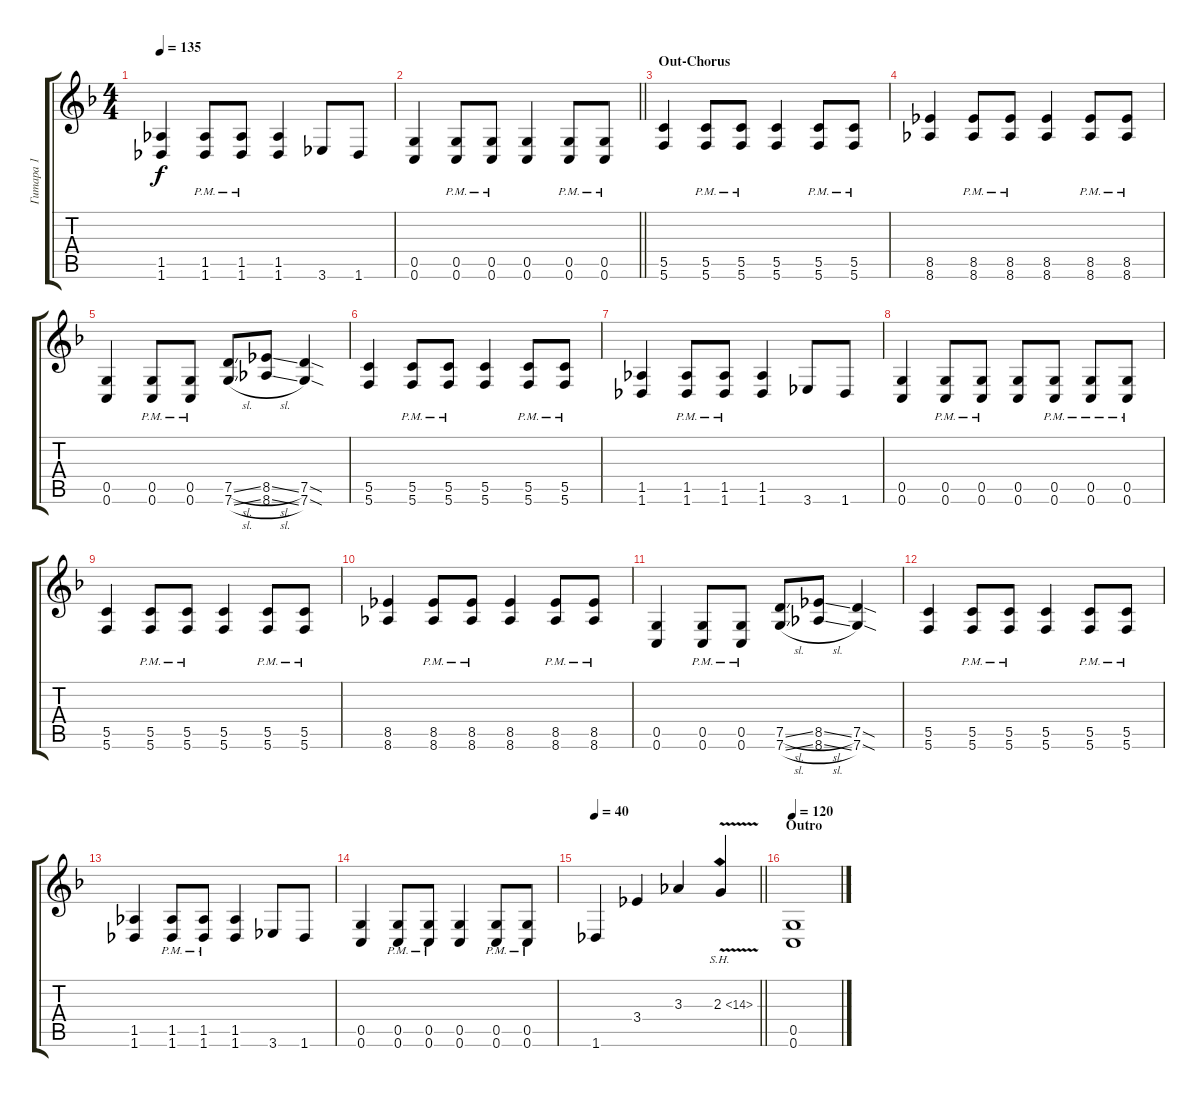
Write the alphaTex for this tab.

\track ("Гитара 1" "Гитара 1") {instrument distortionguitar}
\staff {score tabs}
\tuning (D4 A3 F3 C3 G2 C2) {hide}
\ts (4 4)
\tempo 135
\clef g2
\ks dminor
(1.5 1.6).4{dy f} (1.5{pm} 1.6{pm}).8 (1.5{pm} 1.6{pm}).8 (1.5 1.6).4 3.6.8 1.6.8 |
\barLineRight lightlight
(0.5 0.6).4 (0.5{pm} 0.6{pm}).8 (0.5{pm} 0.6{pm}).8 (0.5 0.6).4 (0.5{pm} 0.6{pm}).8 (0.5{pm} 0.6{pm}).8 |
\section ("" "Out-Chorus")
(5.5 5.6).4 (5.5{pm} 5.6{pm}).8 (5.5{pm} 5.6{pm}).8 (5.5 5.6).4 (5.5{pm} 5.6{pm}).8 (5.5{pm} 5.6{pm}).8 |
(8.5 8.6).4 (8.5{pm} 8.6{pm}).8 (8.5{pm} 8.6{pm}).8 (8.5 8.6).4 (8.5{pm} 8.6{pm}).8 (8.5{pm} 8.6{pm}).8 |
(0.5 0.6).4 (0.5{pm} 0.6{pm}).8 (0.5{pm} 0.6{pm}).8 (7.5{sl} 7.6{sl}).8 (8.5{sl} 8.6{sl}).8 (7.5{sod} 7.6{sod}).4 |
(5.5 5.6).4 (5.5{pm} 5.6{pm}).8 (5.5{pm} 5.6{pm}).8 (5.5 5.6).4 (5.5{pm} 5.6{pm}).8 (5.5{pm} 5.6{pm}).8 |
(1.5 1.6).4 (1.5{pm} 1.6{pm}).8 (1.5{pm} 1.6{pm}).8 (1.5 1.6).4 3.6.8 1.6.8 |
(0.5 0.6).4 (0.5{pm} 0.6{pm}).8 (0.5{pm} 0.6{pm}).8 (0.5 0.6).8 (0.5{pm} 0.6{pm}).8 (0.5{pm} 0.6{pm}).8 (0.5{pm} 0.6{pm}).8 |
(5.5 5.6).4 (5.5{pm} 5.6{pm}).8 (5.5{pm} 5.6{pm}).8 (5.5 5.6).4 (5.5{pm} 5.6{pm}).8 (5.5{pm} 5.6{pm}).8 |
(8.5 8.6).4 (8.5{pm} 8.6{pm}).8 (8.5{pm} 8.6{pm}).8 (8.5 8.6).4 (8.5{pm} 8.6{pm}).8 (8.5{pm} 8.6{pm}).8 |
(0.5 0.6).4 (0.5{pm} 0.6{pm}).8 (0.5{pm} 0.6{pm}).8 (7.5{sl} 7.6{sl}).8 (8.5{sl} 8.6{sl}).8 (7.5{sod} 7.6{sod}).4 |
(5.5 5.6).4 (5.5{pm} 5.6{pm}).8 (5.5{pm} 5.6{pm}).8 (5.5 5.6).4 (5.5{pm} 5.6{pm}).8 (5.5{pm} 5.6{pm}).8 |
(1.5 1.6).4 (1.5{pm} 1.6{pm}).8 (1.5{pm} 1.6{pm}).8 (1.5 1.6).4 3.6.8 1.6.8 |
(0.5 0.6).4 (0.5{pm} 0.6{pm}).8 (0.5{pm} 0.6{pm}).8 (0.5 0.6).4 (0.5{pm} 0.6{pm}).8 (0.5{pm} 0.6{pm}).8 |
\tempo 40
\barLineRight lightlight
1.6.4 3.4.4 3.3.4 2.3{sh 12 v}.4 |
\section ("" "Outro")
\tempo 120
(0.5 0.6).1
